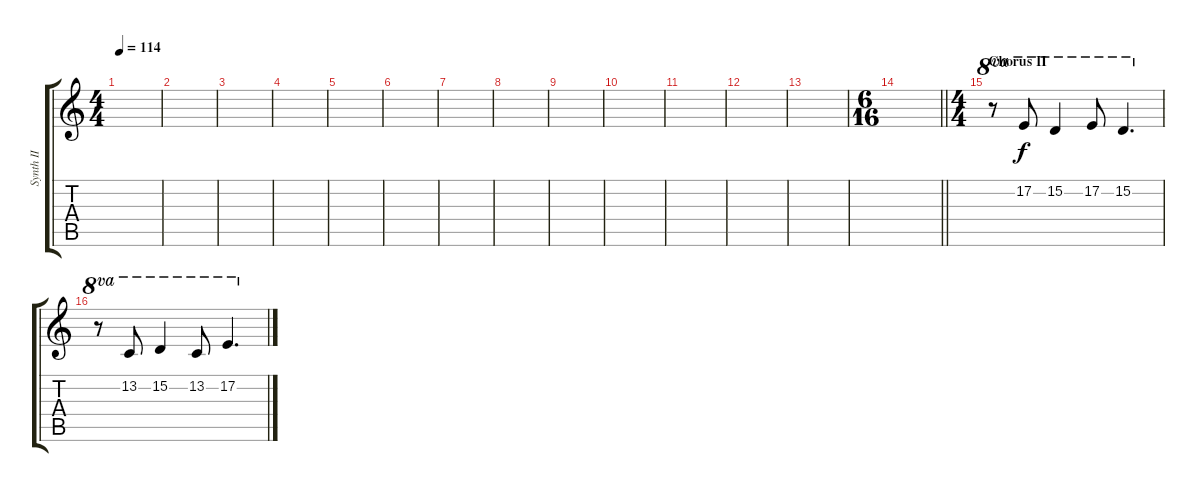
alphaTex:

\track ("Synth II" "Synth II") {instrument vibraphone}
\staff {score tabs}
\tuning (E4 B3 G3 D3 A2 E2) {hide}
\ts (4 4)
\tempo 114
\clef g2
\ks c
|
|
|
|
|
|
|
|
|
|
|
|
|
\ts (6 16)
\barLineRight lightlight
|
\ts (4 4)
\section ("" "Chorus II")
r.8{ot 8va} 17.2.8{ot 8va} 15.2.4{ot 8va} 17.2.8{ot 8va} 15.2.4{d ot 8va} |
r.8{ot 8va} 13.2.8{ot 8va} 15.2.4{ot 8va} 13.2.8{ot 8va} 17.2.4{d ot 8va}
